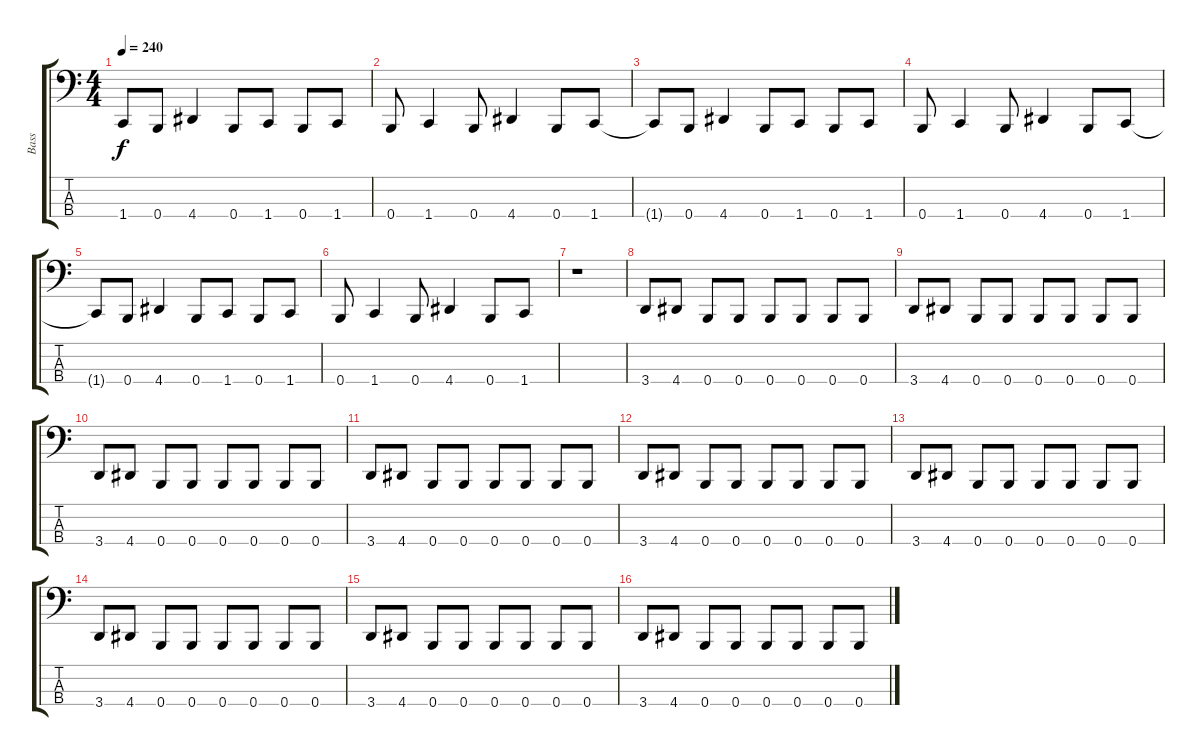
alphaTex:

\track ("Bass" "Bass") {instrument electricbasspick}
\staff {score tabs}
\tuning (E2 B1 Gb1 B0) {hide}
\ts (4 4)
\tempo 240
\clef f4
\ks c
1.4{t}.8{dy f} 0.4.8 4.4.4 0.4.8 1.4.8 0.4.8 1.4.8 |
0.4.8 1.4.4 0.4.8 4.4.4 0.4.8 1.4.8 |
1.4{t}.8 0.4.8 4.4.4 0.4.8 1.4.8 0.4.8 1.4.8 |
0.4.8 1.4.4 0.4.8 4.4.4 0.4.8 1.4.8 |
1.4{t}.8 0.4.8 4.4.4 0.4.8 1.4.8 0.4.8 1.4.8 |
0.4.8 1.4.4 0.4.8 4.4.4 0.4.8 1.4.8 |
r.1 |
3.4.8 4.4.8 0.4.8 0.4.8 0.4.8 0.4.8 0.4.8 0.4.8 |
3.4.8 4.4.8 0.4.8 0.4.8 0.4.8 0.4.8 0.4.8 0.4.8 |
3.4.8 4.4.8 0.4.8 0.4.8 0.4.8 0.4.8 0.4.8 0.4.8 |
3.4.8 4.4.8 0.4.8 0.4.8 0.4.8 0.4.8 0.4.8 0.4.8 |
3.4.8 4.4.8 0.4.8 0.4.8 0.4.8 0.4.8 0.4.8 0.4.8 |
3.4.8 4.4.8 0.4.8 0.4.8 0.4.8 0.4.8 0.4.8 0.4.8 |
3.4.8 4.4.8 0.4.8 0.4.8 0.4.8 0.4.8 0.4.8 0.4.8 |
3.4.8 4.4.8 0.4.8 0.4.8 0.4.8 0.4.8 0.4.8 0.4.8 |
3.4.8 4.4.8 0.4.8 0.4.8 0.4.8 0.4.8 0.4.8 0.4.8
